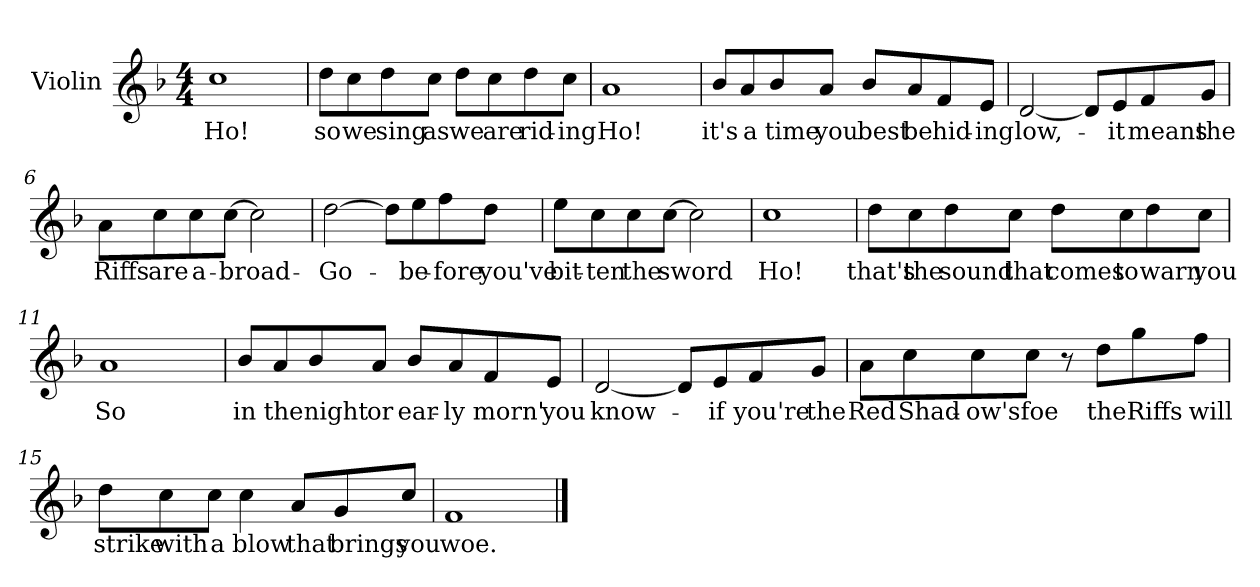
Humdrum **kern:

**kern	**text
*part1	*part1
*staff1	*staff1
*I"Violin	*
*I'Vln	*
*clefG2	*
*k[b-]	*
*F:	*
*M4/4	*
=1	=1
1cc	Ho!
=2	=2
8dd\L	so
8cc\	we
8dd\	sing
8cc\J	as
8dd\L	we
8cc\	are
8dd\	rid-
8cc\J	-ing
=3	=3
1a	Ho!
=4	=4
8b-/L	it's
8a/	a
8b-/	time
8a/J	you
8b-/L	best
8a/	be
8f/	hid-
8e/J	-ing
!!LO:LB:g=z
=5	=5
[2d/	low,-
8d/L]	.
8e/	-it
8f/	means
8g/J	the
=6	=6
8a\L	Riffs
8cc\	are
8cc\	a-
[8cc\J	-broad-
2cc\]	.
=7	=7
[2dd\	-Go-
8dd\L]	.
8ee\	-be-
8ff\	-fore
8dd\J	you've
=8	=8
8ee\L	bit-
8cc\	-ten
8cc\	the
[8cc\J	sword
2cc\]	.
!!LO:LB:g=z
=9	=9
1cc	Ho!
=10	=10
8dd\L	that's
8cc\	the
8dd\	sound
8cc\J	that
8dd\L	comes
8cc\	to
8dd\	warn
8cc\J	you
=11	=11
1a	So
=12	=12
8b-/L	in
8a/	the
8b-/	night
8a/J	or
8b-/L	ear-
8a/	-ly
8f/	morn'
8e/J	you
!!LO:LB:g=z
=13	=13
[2d/	know-
8d/L]	.
8e/	-if
8f/	you're
8g/J	the
=14	=14
8a\L	Red
8cc\	Shad-
8cc\	-ow's
8cc\J	foe
8r	.
8dd\L	the
8gg\	Riffs
8ff\J	will
=15	=15
8dd\L	strike
8cc\	with
8cc\J	a
4cc\	blow
8a/L	that
8g/	brings
8cc/J	you
!!LO:LB:g=z
=16	=16
1f	woe.
==	==
*-	*-
